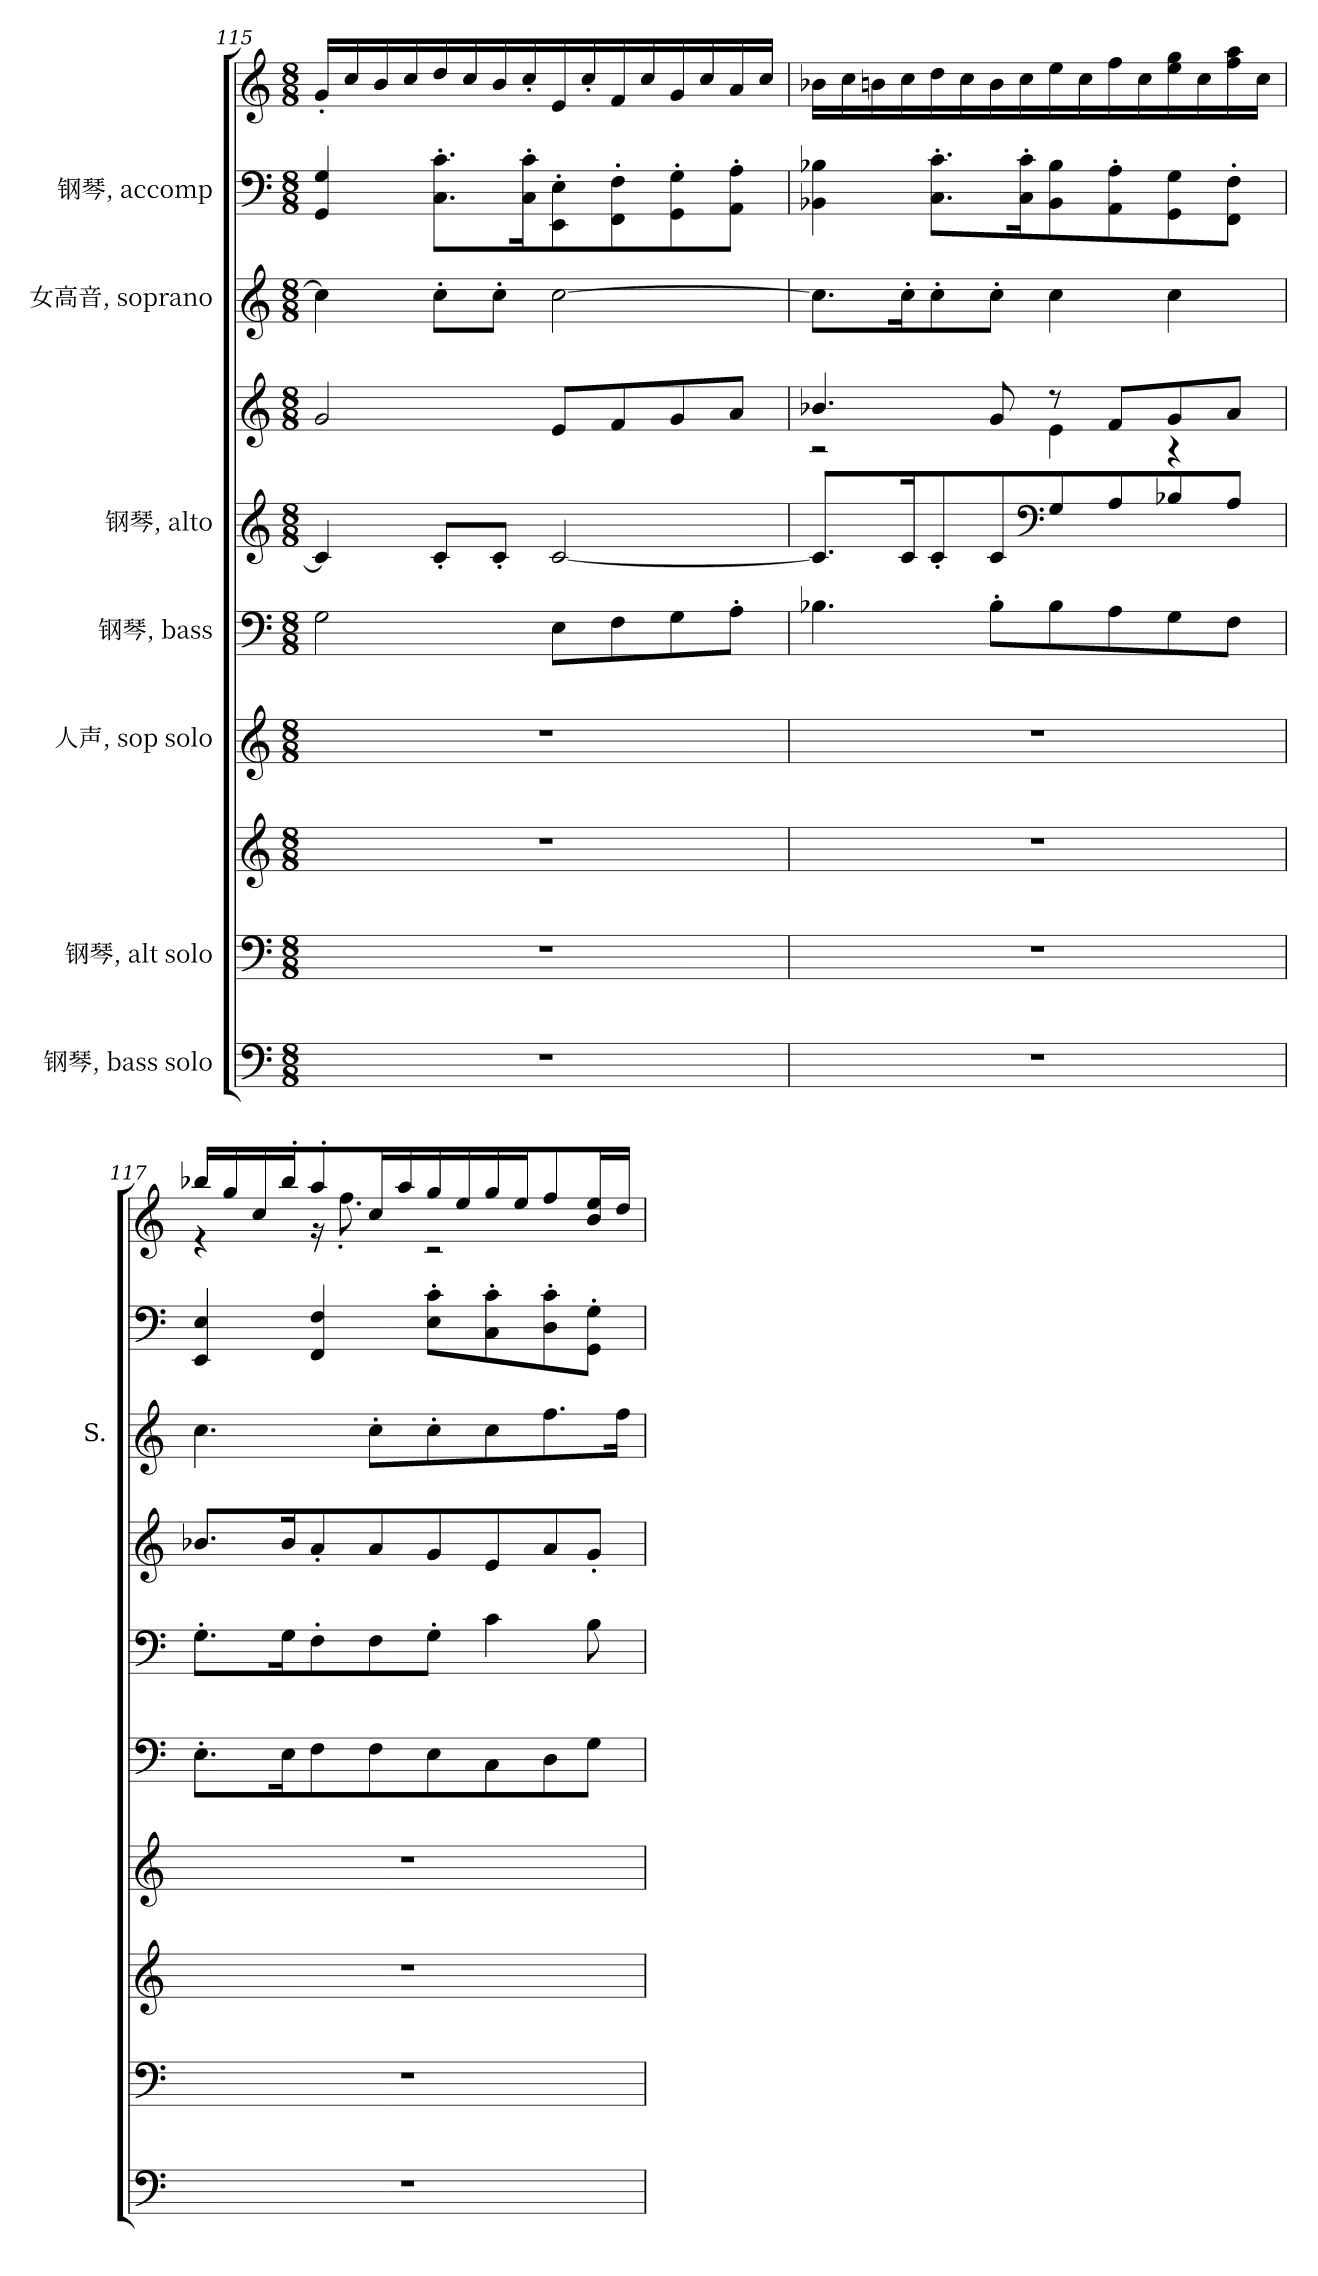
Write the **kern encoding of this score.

**kern	**kern	**kern	**kern	**kern	**kern	**kern	**kern	**kern	**kern
*part7	*part6	*part6	*part5	*part4	*part3	*part3	*part2	*part1	*part1
*staff10	*staff9	*staff8	*staff7	*staff6	*staff5	*staff4	*staff3	*staff2	*staff1
*I"钢琴, bass solo	*I"钢琴, alt solo	*	*I"人声, sop solo	*I"钢琴, bass	*I"钢琴, alto	*	*I"女高音, soprano	*I"钢琴, accomp	*
*	*	*	*	*	*	*	*I'S.	*	*
!!LO:PB:g=z
*clefF4	*clefF4	*clefG2	*clefG2	*clefF4	*clefG2	*clefG2	*clefG2	*clefF4	*clefG2
*k[]	*k[]	*k[]	*k[]	*k[]	*k[]	*k[]	*k[]	*k[]	*k[]
*M8/8	*M8/8	*M8/8	*M8/8	*M8/8	*M8/8	*M8/8	*M8/8	*M8/8	*M8/8
=115	=115	=115	=115	=115	=115	=115	=115	=115	=115
1r	1r	1r	1r	2G\	4c/]	2g/	4cc\]	4GG/ 4G/	16g'/LL
.	.	.	.	.	.	.	.	.	16cc/
.	.	.	.	.	.	.	.	.	16b/
.	.	.	.	.	.	.	.	.	16cc/
.	.	.	.	.	8c'/L	.	8cc'\L	8.C\' 8.c\'L	16dd/
.	.	.	.	.	.	.	.	.	16cc/
.	.	.	.	.	8c'/J	.	8cc'\J	.	16b/
.	.	.	.	.	.	.	.	16C\' 16c\'K	16cc'/
.	.	.	.	8E\L	[2c/	8e/L	[2cc\	8EE\' 8E\'	16e/
.	.	.	.	.	.	.	.	.	16cc'/
.	.	.	.	8F\	.	8f/	.	8FF\' 8F\'	16f/
.	.	.	.	.	.	.	.	.	16cc/
.	.	.	.	8G\	.	8g/	.	8GG\' 8G\'	16g/
.	.	.	.	.	.	.	.	.	16cc/
.	.	.	.	8A'\J	.	8a/J	.	8AA\' 8A\'J	16a/
.	.	.	.	.	.	.	.	.	16cc/JJ
=116	=116	=116	=116	=116	=116	=116	=116	=116	=116
*	*	*	*	*	*	*^	*	*	*
1r	1r	1r	1r	4.B-X\	8.c/L]	4.b-X/	2r	8.cc\L]	4BB-X\ 4B-X\	16b-X\LL
.	.	.	.	.	.	.	.	.	.	16cc\
.	.	.	.	.	.	.	.	.	.	16bn\
.	.	.	.	.	16c/K	.	.	16cc'\K	.	16cc\
.	.	.	.	.	8c'/	.	.	8cc'\	8.C\' 8.c\'L	16dd\
.	.	.	.	.	.	.	.	.	.	16cc\
.	.	.	.	8B-'\L	8c/	8g/	.	8cc'\J	.	16b\
.	.	.	.	.	.	.	.	.	16C\' 16c\'K	16cc\
*	*	*	*	*	*clefF4	*	*	*	*	*
.	.	.	.	8B-\	8G/	8r	4e\	4cc\	8BB-\ 8B-\	16ee\
.	.	.	.	.	.	.	.	.	.	16cc\
.	.	.	.	8A\	8A/	8f/L	.	.	8AA\' 8A\'	16ff\
.	.	.	.	.	.	.	.	.	.	16cc\
.	.	.	.	8G\	8B-X/	8g/	4r	4cc\	8GG\ 8G\	16ee\ 16gg\
.	.	.	.	.	.	.	.	.	.	16cc\
.	.	.	.	8F\J	8A/J	8a/J	.	.	8FF\' 8F\'J	16ff\ 16aa\
.	.	.	.	.	.	.	.	.	.	16cc\JJ
*	*	*	*	*	*	*v	*v	*	*	*
!!LO:PB:g=z
=117	=117	=117	=117	=117	=117	=117	=117	=117	=117
*	*	*	*	*	*	*	*	*	*^
1r	1r	1r	1r	8.E'\L	8.G'\L	8.b-X/L	4.cc\	4EE/ 4E/	16bb-X/LL	4r
.	.	.	.	.	.	.	.	.	16gg/	.
.	.	.	.	.	.	.	.	.	16cc/	.
.	.	.	.	16E\K	16G\K	16b-/K	.	.	16bb-'/J	.
.	.	.	.	8F\	8F'\	8a'/	.	4FF/ 4F/	8aa'/	16r
.	.	.	.	.	.	.	.	.	.	8.ff'\
.	.	.	.	8F\	8F\	8a/	8cc'\L	.	16cc/L	.
.	.	.	.	.	.	.	.	.	16aa/	.
.	.	.	.	8E\	8G'\J	8g/	8cc'\	8E\' 8c\'L	16gg/	2r
.	.	.	.	.	.	.	.	.	16ee/	.
.	.	.	.	8C\	4c\	8e/	8cc\	8C\' 8c\'	16gg/	.
.	.	.	.	.	.	.	.	.	16ee/J	.
.	.	.	.	8D\	.	8a/	8.ff\	8D\' 8c\'	8ff/	.
.	.	.	.	8G\J	8B\	8g'/J	.	8GG\' 8G\'J	16b/ 16ee/L	.
.	.	.	.	.	.	.	16ff\Jk	.	16dd/JJ	.
*	*	*	*	*	*	*	*	*	*v	*v
=	=	=	=	=	=	=	=	=	=
*-	*-	*-	*-	*-	*-	*-	*-	*-	*-
